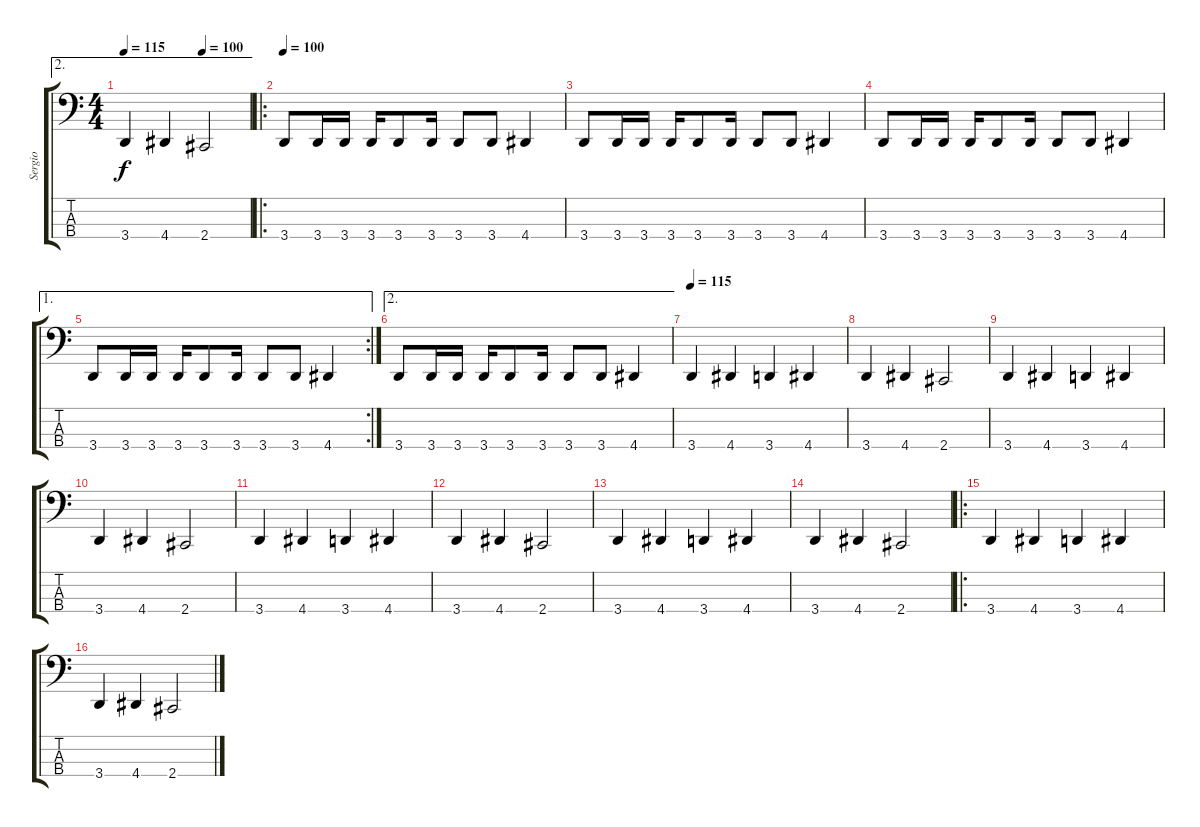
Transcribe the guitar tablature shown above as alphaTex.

\track ("Sergio" "Sergio") {instrument electricbasspick}
\staff {score tabs}
\tuning (E2 B1 Gb1 B0) {hide}
\ae 2
\ts (4 4)
\tempo 115
\tempo (100 0.625)
\clef f4
\ks c
3.4.4{dy f} 4.4.4 2.4.2 |
\ro
\tempo 100
3.4.8 3.4.16 3.4.16 3.4.16 3.4.8 3.4.16 3.4.8 3.4.8 4.4.4 |
3.4.8 3.4.16 3.4.16 3.4.16 3.4.8 3.4.16 3.4.8 3.4.8 4.4.4 |
3.4.8 3.4.16 3.4.16 3.4.16 3.4.8 3.4.16 3.4.8 3.4.8 4.4.4 |
\ae 1
\rc 2
3.4.8 3.4.16 3.4.16 3.4.16 3.4.8 3.4.16 3.4.8 3.4.8 4.4.4 |
\ae 2
3.4.8 3.4.16 3.4.16 3.4.16 3.4.8 3.4.16 3.4.8 3.4.8 4.4.4 |
\tempo 115
3.4.4 4.4.4 3.4.4 4.4.4 |
3.4.4 4.4.4 2.4.2 |
3.4.4 4.4.4 3.4.4 4.4.4 |
3.4.4 4.4.4 2.4.2 |
3.4.4 4.4.4 3.4.4 4.4.4 |
3.4.4 4.4.4 2.4.2 |
3.4.4 4.4.4 3.4.4 4.4.4 |
3.4.4 4.4.4 2.4.2 |
\ro
3.4.4 4.4.4 3.4.4 4.4.4 |
3.4.4 4.4.4 2.4.2
